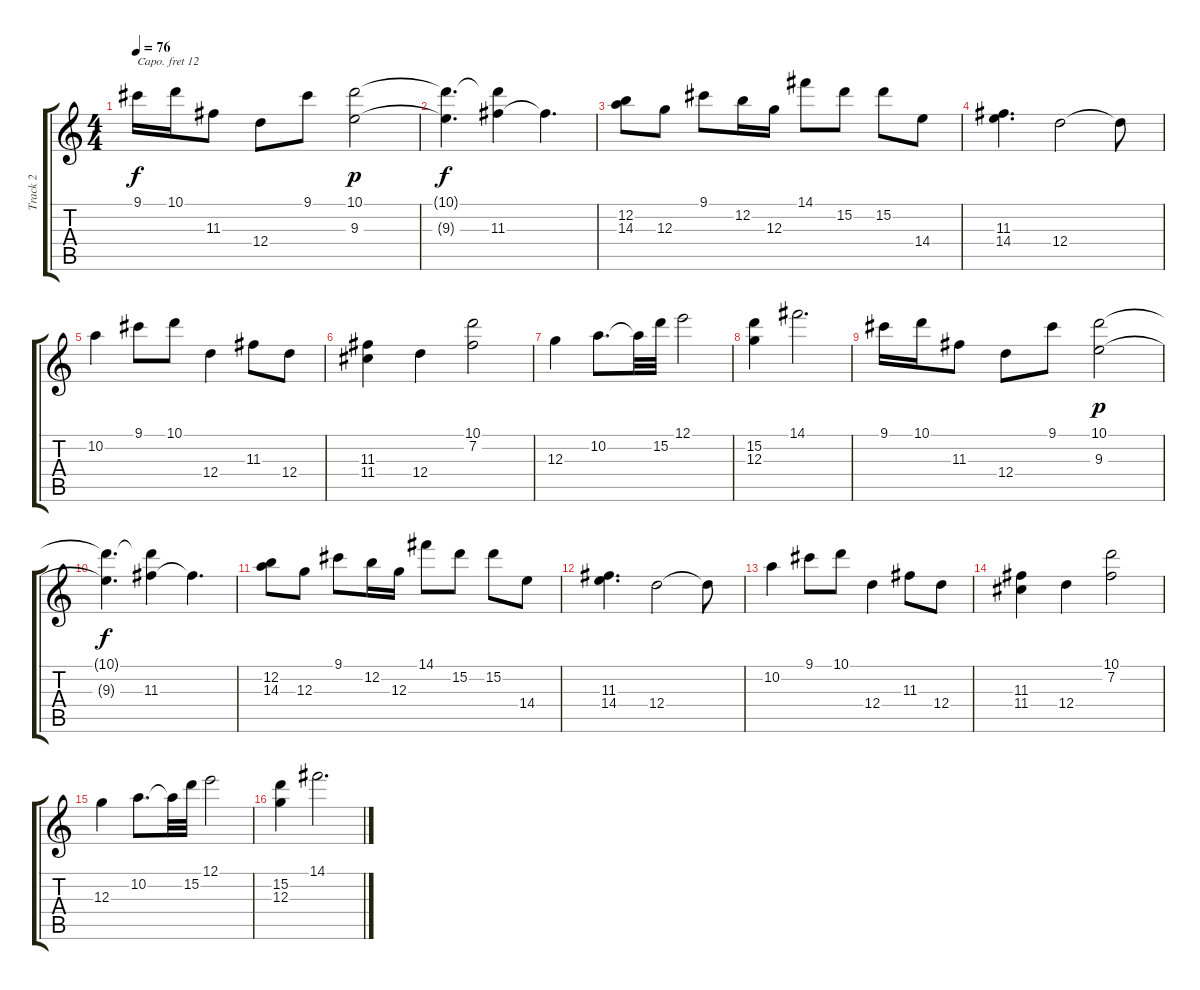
\track ("Track 2" "Track 2") {instrument brightacousticpiano}
\staff {score tabs}
\capo 12
\tuning (E4 B3 G3 D3 A2 E2) {hide}
\ts (4 4)
\tempo 76
\clef g2
\ks c
9.1.16{dy f} 10.1.16 11.3.8 12.4.8 9.1.8 (10.1 9.3).2{dy p} |
(10.1{t} 9.3{t}).4{d dy f} (10.1{t} 11.3).4 11.3{t}.4{d} |
(12.2 14.3).8 12.3.8 9.1.8 12.2.16 12.3.16 14.1.8 15.2.8 15.2.8 14.4.8 |
(11.3 14.4).4{d} 12.4.2 12.4{t}.8 |
10.2.4 9.1.8 10.1.8 12.4.4 11.3.8 12.4.8 |
(11.3 11.4).4 12.4.4 (10.1 7.2).2 |
12.3.4 10.2.8{d} 10.2{t}.32 15.2.32 12.1.2 |
(15.2 12.3).4 14.1.2{d} |
9.1.16 10.1.16 11.3.8 12.4.8 9.1.8 (10.1 9.3).2{dy p} |
(10.1{t} 9.3{t}).4{d dy f} (10.1{t} 11.3).4 11.3{t}.4{d} |
(12.2 14.3).8 12.3.8 9.1.8 12.2.16 12.3.16 14.1.8 15.2.8 15.2.8 14.4.8 |
(11.3 14.4).4{d} 12.4.2 12.4{t}.8 |
10.2.4 9.1.8 10.1.8 12.4.4 11.3.8 12.4.8 |
(11.3 11.4).4 12.4.4 (10.1 7.2).2 |
12.3.4 10.2.8{d} 10.2{t}.32 15.2.32 12.1.2 |
(15.2 12.3).4 14.1.2{d}
